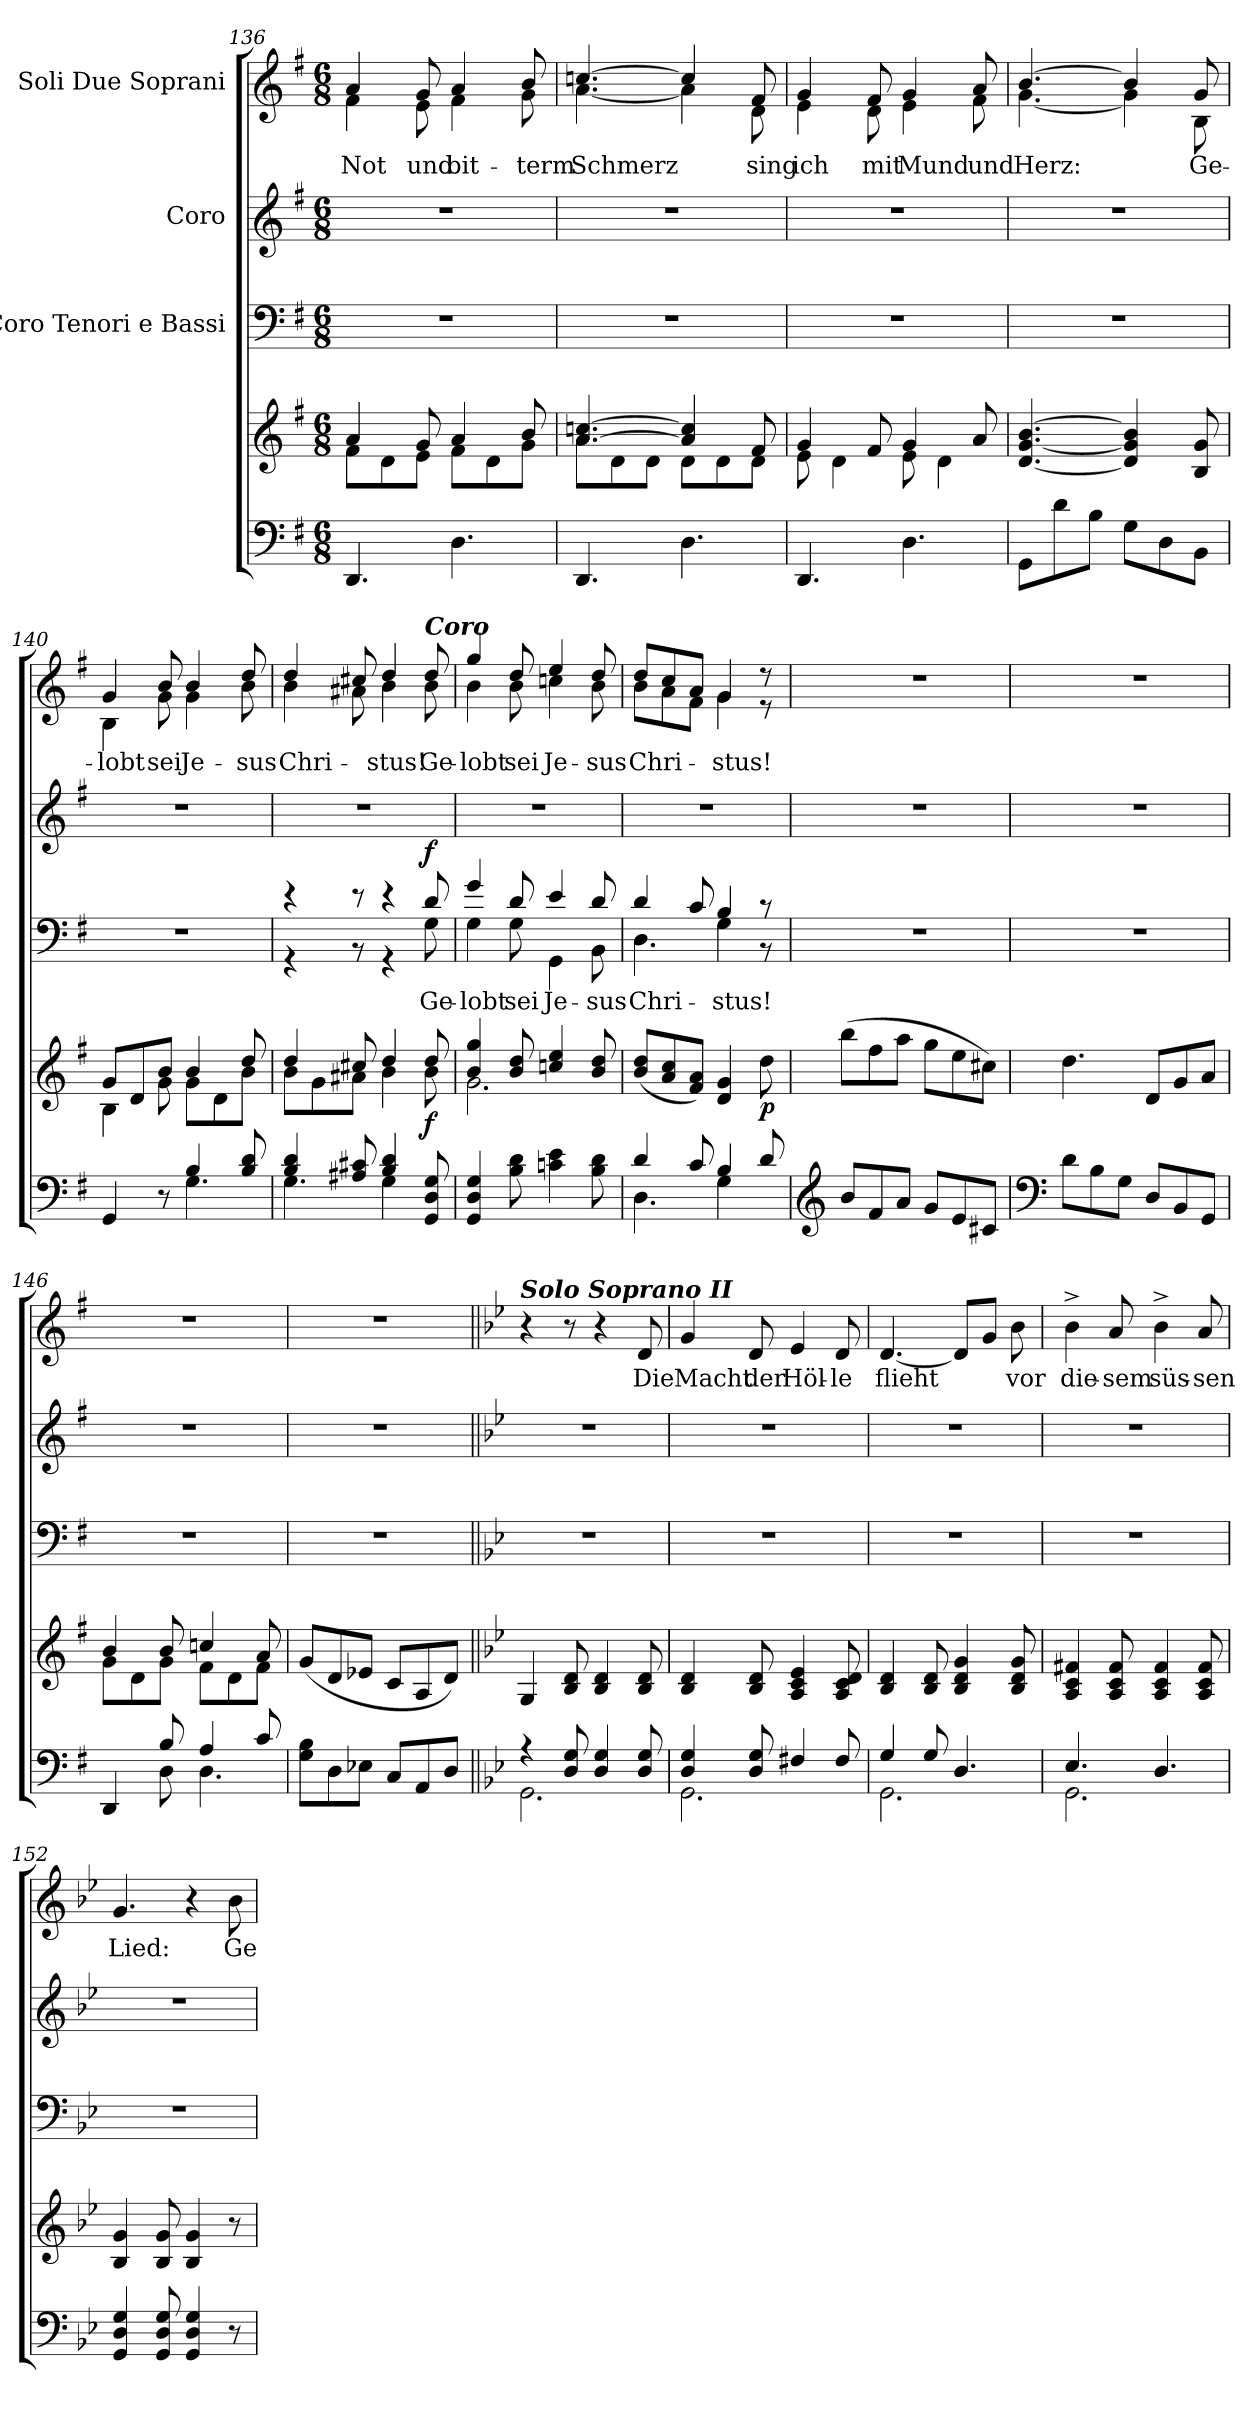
**kern	**kern	**dynam	**kern	**text	**dynam	**kern	**kern	**text
*part4	*part4	*part4	*part3	*part3	*part3	*part2	*part1	*part1
*staff5	*staff4	*staff4/5	*staff3	*staff3	*staff3	*staff2	*staff1	*staff1
*	*	*	*I"Coro Tenori e Bassi	*	*	*I"Coro	*I"Soli Due Soprani	*
*clefF4	*clefG2	*	*clefF4	*	*	*clefG2	*clefG2	*
*k[f#]	*k[f#]	*	*k[f#]	*	*	*k[f#]	*k[f#]	*
*G:	*G:	*	*G:	*	*	*G:	*G:	*
*M6/8	*M6/8	*	*M6/8	*	*	*M6/8	*M6/8	*
=136	=136	=136	=136	=136	=136	=136	=136	=136
*	*^	*	*	*	*	*	*	*
!	!	!	!	!	!	!	!	!	!LO:LY:b
*	*	*	*	*	*	*	*	*^	*
4.DD/	4a/	8f#\L	.	2.r	.	.	2.r	4a/	4f#\	Not
.	.	8d\	.	.	.	.	.	.	.	.
!	!	!	!	!	!	!	!	!	!	!LO:LY:b
.	8g/	8e\J	.	.	.	.	.	8g/	8e\	und
!	!	!	!	!	!	!	!	!	!	!LO:LY:b
4.D\	4a/	8f#\L	.	.	.	.	.	4a/	4f#\	bit-
.	.	8d\	.	.	.	.	.	.	.	.
!	!	!	!	!	!	!	!	!	!	!LO:LY:b
.	8b/	8g\J	.	.	.	.	.	8b/	8g\	-term
=137	=137	=137	=137	=137	=137	=137	=137	=137	=137	=137
!	!	!	!	!	!	!	!	!	!	!LO:LY:b
4.DD/	[>4.a/ [>4.ccn/	8a\L	.	2.r	.	.	2.r	[>4.ccn/	[<4.a\	Schmerz
.	.	8d\	.	.	.	.	.	.	.	.
.	.	8d\J	.	.	.	.	.	.	.	.
4.D\	4a/] 4cc/]	8d\L	.	.	.	.	.	4cc/]	4a\]	.
.	.	8d\	.	.	.	.	.	.	.	.
!	!	!	!	!	!	!	!	!	!	!LO:LY:b
.	8f#/	8d\J	.	.	.	.	.	8f#/	8d\	sing
=138	=138	=138	=138	=138	=138	=138	=138	=138	=138	=138
!	!	!	!	!	!	!	!	!	!	!LO:LY:b
4.DD/	4g/	8e\	.	2.r	.	.	2.r	4g/	4e\	ich
.	.	4d\	.	.	.	.	.	.	.	.
!	!	!	!	!	!	!	!	!	!	!LO:LY:b
.	8f#/	.	.	.	.	.	.	8f#/	8d\	mit
!	!	!	!	!	!	!	!	!	!	!LO:LY:b
4.D\	4g/	8e\	.	.	.	.	.	4g/	4e\	Mund
.	.	4d\	.	.	.	.	.	.	.	.
!	!	!	!	!	!	!	!	!	!	!LO:LY:b
.	8a/	.	.	.	.	.	.	8a/	8f#\	und
*	*v	*v	*	*	*	*	*	*	*	*
=139	=139	=139	=139	=139	=139	=139	=139	=139	=139
!	!	!	!	!	!	!	!	!	!LO:LY:b
8GG\L	[4.d/ [4.g/ [4.b/	.	2.r	.	.	2.r	[>4.b/	[<4.g\	Herz:
8d\	.	.	.	.	.	.	.	.	.
8B\J	.	.	.	.	.	.	.	.	.
8G\L	4d/] 4g/] 4b/]	.	.	.	.	.	4b/]	4g\]	.
8D\	.	.	.	.	.	.	.	.	.
!	!	!	!	!	!	!	!	!	!LO:LY:b
8BB\J	8B/ 8g/	.	.	.	.	.	8g/	8B\	Ge-
!!LO:LB:g=z	!!
=140	=140	=140	=140	=140	=140	=140	=140	=140	=140
*^	*^	*	*	*	*	*	*	*	*
!	!	!	!	!	!	!	!	!	!	!	!LO:LY:b
4GG/	4.ryy	8g/L	4B\	.	2.r	.	.	2.r	4g/	4B\	-lobt
.	.	8d/	.	.	.	.	.	.	.	.	.
!	!	!	!	!	!	!	!	!	!	!	!LO:LY:b
8r	.	8b/J	8g\	.	.	.	.	.	8b/	8g\	sei
!	!	!	!	!	!	!	!	!	!	!	!LO:LY:b
4B/	4.G\	4b/	8g\L	.	.	.	.	.	4b/	4g\	Je-
.	.	.	8d\	.	.	.	.	.	.	.	.
!	!	!	!	!	!	!	!	!	!	!	!LO:LY:b
8B/ 8d/	.	8dd/	8b\J	.	.	.	.	.	8dd/	8b\	-sus
=141	=141	=141	=141	=141	=141	=141	=141	=141	=141	=141	=141
*	*	*	*	*	*^	*	*	*	*	*	*
!	!	!	!	!	!	!	!	!	!	!	!	!LO:LY:b
4B/ 4d/	4.G\	4dd/	8b\L	.	4r	4r	.	.	2.r	4dd/	4b\	Chri-
.	.	.	8g\	.	.	.	.	.	.	.	.	.
8A#X/ 8c#X/	.	8cc#X/	8a#X\J	.	8r	8r	.	.	.	8cc#X/	8a#X\	.
!	!	!	!	!	!	!	!	!	!	!	!	!LO:LY:b
4B/ 4d/	4G\	4dd/	4b\	.	4r	4r	.	.	.	4dd/	4b\	-stus!
!	!	!	!	!	!	!	!	!	!	!LO:TX:a:Bi:t=Coro	!	!
!	!	!	!	!LO:DY:b	!	!	!LO:LY:b	!LO:DY:a	!	!	!	!LO:LY:b
8GG/ 8D/ 8G/	8ryy	8dd/	8b\	f	8d/	8G\	Ge-	f	.	8dd/	8b\	Ge-
=142	=142	=142	=142	=142	=142	=142	=142	=142	=142	=142	=142	=142
!	!	!	!	!	!	!	!LO:LY:b	!	!	!	!	!LO:LY:b
*v	*v	*	*	*	*	*	*	*	*	*	*	*
4GG/ 4D/ 4G/	4b/ 4gg/	2.g\	.	4g/	4G\	-lobt	.	2.r	4gg/	4b\	-lobt
!	!	!	!	!	!	!LO:LY:b	!	!	!	!	!LO:LY:b
8B\ 8d\	8b/ 8dd/	.	.	8d/	8G\	sei	.	.	8dd/	8b\	sei
!	!	!	!	!	!	!LO:LY:b	!	!	!	!	!LO:LY:b
4cn\ 4e\	4ccn/ 4ee/	.	.	4e/	4GG\	Je-	.	.	4ee/	4ccn\	Je-
!	!	!	!	!	!	!LO:LY:b	!	!	!	!	!LO:LY:b
8B\ 8d\	8b/ 8dd/	.	.	8d/	8BB\	-sus	.	.	8dd/	8b\	-sus
*	*v	*v	*	*	*	*	*	*	*	*	*
=143	=143	=143	=143	=143	=143	=143	=143	=143	=143	=143
*^	*	*	*	*	*	*	*	*	*	*
!	!	!	!	!	!	!LO:LY:b	!	!	!	!	!LO:LY:b
4d/	4.D\	(<8b/ 8dd/L	.	4d/	4.D\	Chri-	.	2.r	8dd/L	8b\L	Chri-
.	.	8a/ 8cc/	.	.	.	.	.	.	8cc/	8a\	.
8c/	.	8f#/ 8a/J)	.	8c/	.	.	.	.	8a/J	8f#\J	.
!	!	!	!	!	!	!LO:LY:b	!	!	!	!	!LO:LY:b
4B/	4G\	4d/ 4g/	.	4B/	4G\	-stus!	.	.	4g/	4g\	-stus!
!	!	!	!LO:DY:b	!	!	!	!	!	!	!	!
8d/	8ryy	8dd\	p	8r	8r	.	.	.	8r	8r	.
*v	*v	*	*	*v	*v	*	*	*	*v	*v	*
=144	=144	=144	=144	=144	=144	=144	=144	=144
*clefG2	*	*	*	*	*	*	*	*
8b/L	(>8bb\L	.	2.r	.	.	2.r	2.r	.
8f#/	8ff#\	.	.	.	.	.	.	.
8a/J	8aa\J	.	.	.	.	.	.	.
8g/L	8gg\L	.	.	.	.	.	.	.
8e/	8ee\	.	.	.	.	.	.	.
8c#X/J	8cc#X\J)	.	.	.	.	.	.	.
!!LO:PB:g=z
=145	=145	=145	=145	=145	=145	=145	=145	=145
*clefF4	*	*	*	*	*	*	*	*
8d\L	4.dd\	.	2.r	.	.	2.r	2.r	.
8B\	.	.	.	.	.	.	.	.
8G\J	.	.	.	.	.	.	.	.
8D/L	8d/L	.	.	.	.	.	.	.
8BB/	8g/	.	.	.	.	.	.	.
8GG/J	8a/J	.	.	.	.	.	.	.
=146	=146	=146	=146	=146	=146	=146	=146	=146
*^	*^	*	*	*	*	*	*	*
4DD/	4ryy	4b/	8g\L	.	2.r	.	.	2.r	2.r	.
.	.	.	8d\	.	.	.	.	.	.	.
8B/	8D\	8b/	8g\J	.	.	.	.	.	.	.
4A/	4.D\	4ccn/	8f#\L	.	.	.	.	.	.	.
.	.	.	8d\	.	.	.	.	.	.	.
8c/	.	8a/	8f#\J	.	.	.	.	.	.	.
*v	*v	*	*	*	*	*	*	*	*	*
*	*v	*v	*	*	*	*	*	*	*
=147	=147	=147	=147	=147	=147	=147	=147	=147
8G\ 8B\L	(<8g/L	.	2.r	.	.	2.r	2.r	.
8D\	8d/	.	.	.	.	.	.	.
8E-X\J	8e-X/J	.	.	.	.	.	.	.
8C/L	8c/L	.	.	.	.	.	.	.
8AA/	8A/	.	.	.	.	.	.	.
8D/J	8d/J)	.	.	.	.	.	.	.
=148||	=148||	=148||	=148||	=148||	=148||	=148||	=148||	=148||
*k[b-e-]	*k[b-e-]	*	*k[b-e-]	*	*	*k[b-e-]	*k[b-e-]	*
*B-:	*B-:	*	*B-:	*	*	*B-:	*B-:	*
*^	*	*	*	*	*	*	*	*
!	!	!	!	!	!	!	!	!LO:TX:a:Bi:t=Solo Soprano II	!
4rG	2.GG\	4G/	.	2.r	.	.	2.r	4r	.
8D/ 8G/	.	8B-/ 8d/	.	.	.	.	.	8r	.
4D/ 4G/	.	4B-/ 4d/	.	.	.	.	.	4r	.
!	!	!	!	!	!	!	!	!	!LO:LY:b
8D/ 8G/	.	8B-/ 8d/	.	.	.	.	.	8d/	Die
=149	=149	=149	=149	=149	=149	=149	=149	=149	=149
!	!	!	!	!	!	!	!	!	!LO:LY:b
4D/ 4G/	2.GG\	4B-/ 4d/	.	2.r	.	.	2.r	4g/	Macht
!	!	!	!	!	!	!	!	!	!LO:LY:b
8D/ 8G/	.	8B-/ 8d/	.	.	.	.	.	8d/	der
!	!	!	!	!	!	!	!	!	!LO:LY:b
4F#X/	.	4A/ 4c/ 4e-/	.	.	.	.	.	4e-/	Höl-
!	!	!	!	!	!	!	!	!	!LO:LY:b
8F#/	.	8A/ 8c/ 8d/	.	.	.	.	.	8d/	-le
!!LO:LB:g=z
=150	=150	=150	=150	=150	=150	=150	=150	=150	=150
!	!	!	!	!	!	!	!	!	!LO:LY:b
4G/	2.GG\	4B-/ 4d/	.	2.r	.	.	2.r	[4.d/	flieht
8G/	.	8B-/ 8d/	.	.	.	.	.	.	.
4.D/	.	4B-/ 4d/ 4g/	.	.	.	.	.	8d/L]	.
.	.	.	.	.	.	.	.	8g/J	.
!	!	!	!	!	!	!	!	!	!LO:LY:b
.	.	8B-/ 8d/ 8g/	.	.	.	.	.	8b-\	vor
=151	=151	=151	=151	=151	=151	=151	=151	=151	=151
!	!	!	!	!	!	!	!	!	!LO:LY:b
4.E-/	2.GG\	4A/ 4c/ 4f#X/	.	2.r	.	.	2.r	4b-^>\	die-
!	!	!	!	!	!	!	!	!	!LO:LY:b
.	.	8A/ 8c/ 8f#/	.	.	.	.	.	8a/	-sem
!	!	!	!	!	!	!	!	!	!LO:LY:b
4.D/	.	4A/ 4c/ 4f#/	.	.	.	.	.	4b-^>\	süs-
!	!	!	!	!	!	!	!	!	!LO:LY:b
.	.	8A/ 8c/ 8f#/	.	.	.	.	.	8a/	-sen
*v	*v	*	*	*	*	*	*	*	*
=152	=152	=152	=152	=152	=152	=152	=152	=152
!	!	!	!	!	!	!	!	!LO:LY:b
4GG/ 4D/ 4G/	4B-/ 4g/	.	2.r	.	.	2.r	4.g/	Lied:
8GG/ 8D/ 8G/	8B-/ 8g/	.	.	.	.	.	.	.
4GG/ 4D/ 4G/	4B-/ 4g/	.	.	.	.	.	4r	.
!	!	!	!	!	!	!	!	!LO:LY:b
8r	8r	.	.	.	.	.	8b-\	Ge-
=	=	=	=	=	=	=	=	=
*-	*-	*-	*-	*-	*-	*-	*-	*-
